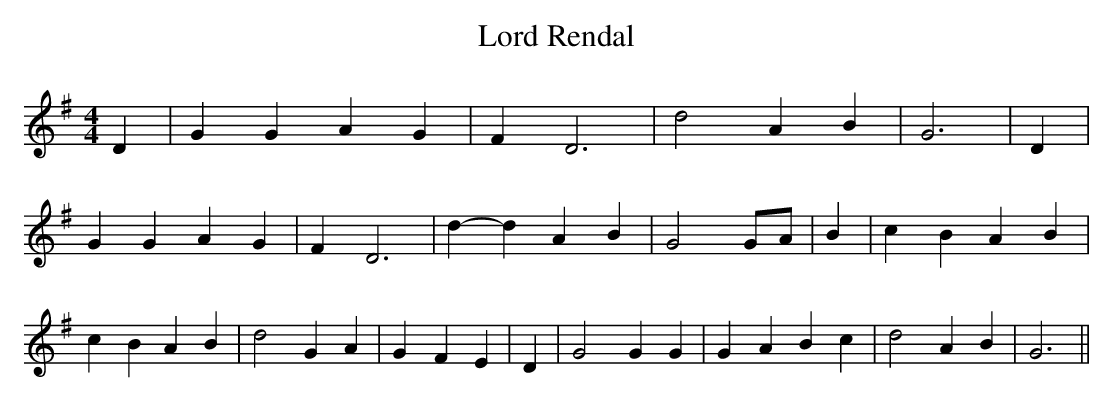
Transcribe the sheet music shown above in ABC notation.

X:1
T:Lord Rendal
M:4/4
L:1/4
K:G
 D| G G A G| F D3| d2 A B| G3| D| G G A G| F D3| d- d A B| G2G/2-A/2|\
 B| c B A B| c B A B| d2 G A| G- F E| D| G2 G G| G- A B c| d2 A B|\
 G3||
